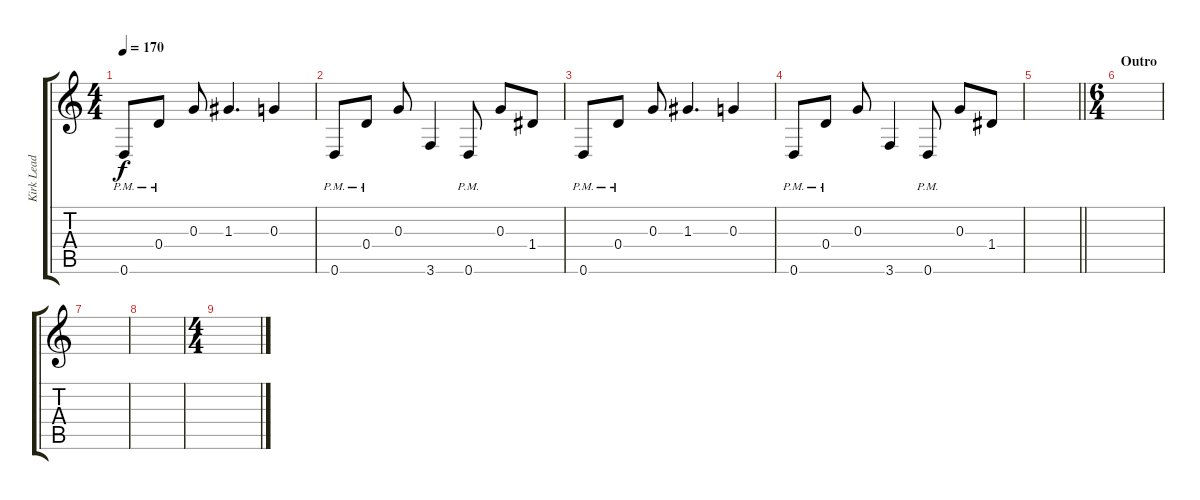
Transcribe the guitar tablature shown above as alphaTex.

\track ("Kirk Lead" "Kirk Lead") {instrument distortionguitar}
\staff {score tabs}
\tuning (E4 B3 G3 D3 A2 D2) {hide}
\ts (4 4)
\tempo 170
\clef g2
\ks c
0.6{pm}.8{dy f} 0.4{pm}.8 0.3.8 1.3.4{d} 0.3.4 |
0.6{pm}.8 0.4{pm}.8 0.3.8 3.6.4 0.6{pm}.8 0.3.8 1.4.8 |
0.6{pm}.8 0.4{pm}.8 0.3.8 1.3.4{d} 0.3.4 |
0.6{pm}.8 0.4{pm}.8 0.3.8 3.6.4 0.6{pm}.8 0.3.8 1.4.8 |
\barLineRight lightlight
|
\ts (6 4)
\section ("" "Outro")
|
|
|
\ts (4 4)
